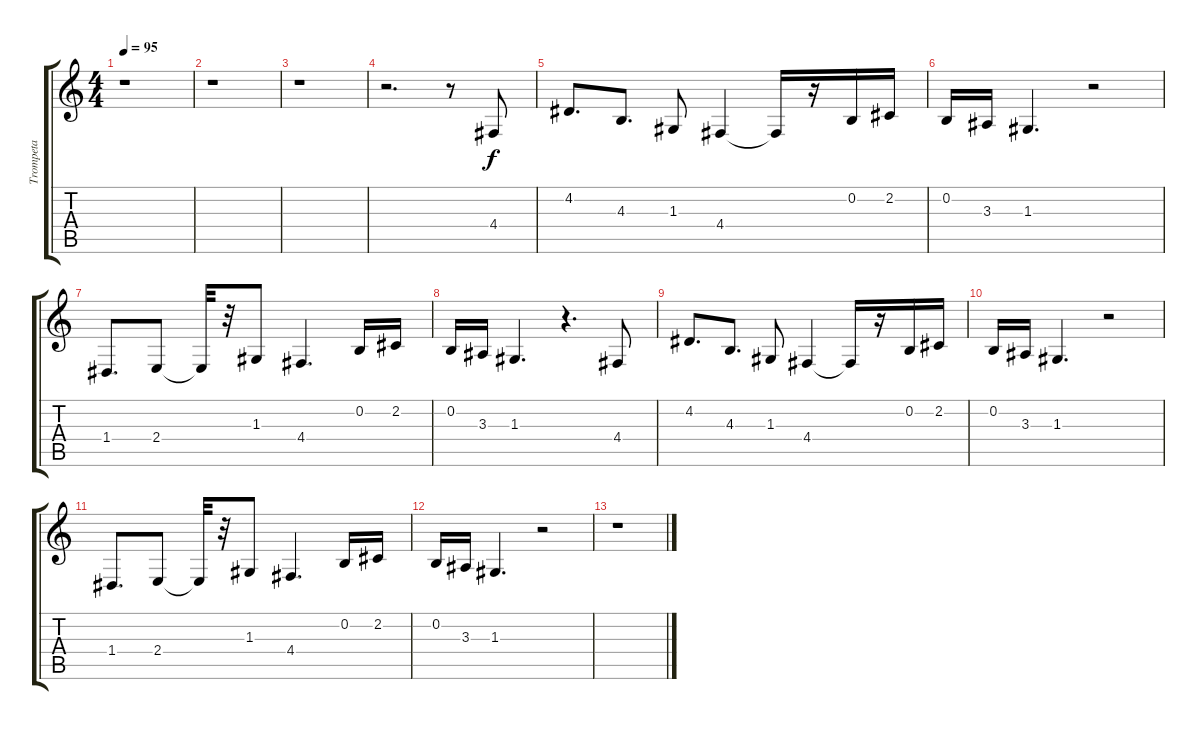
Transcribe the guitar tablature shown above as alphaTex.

\track ("Trompeta" "Trompeta") {instrument trumpet}
\staff {score tabs}
\tuning (E4 B3 G3 D3 A2 E2) {hide}
\ts (4 4)
\tempo 95
\clef g2
\ks c
r.1{dy f} |
r.1 |
r.1 |
r.2{d} r.8 4.4.8 |
4.2.8{d} 4.3.8{d} 1.3.8 4.4.4 4.4{t}.16 r.16 0.2.16 2.2.16 |
0.2.16 3.3.16 1.3.4{d} r.2 |
1.4.8{d} 2.4.8 2.4{t}.32 r.32 1.3.8 4.4.4{d} 0.2.16 2.2.16 |
0.2.16 3.3.16 1.3.4{d} r.4{d} 4.4.8 |
4.2.8{d} 4.3.8{d} 1.3.8 4.4.4 4.4{t}.16 r.16 0.2.16 2.2.16 |
0.2.16 3.3.16 1.3.4{d} r.2 |
1.4.8{d} 2.4.8 2.4{t}.32 r.32 1.3.8 4.4.4{d} 0.2.16 2.2.16 |
0.2.16 3.3.16 1.3.4{d} r.2 |
r.1
